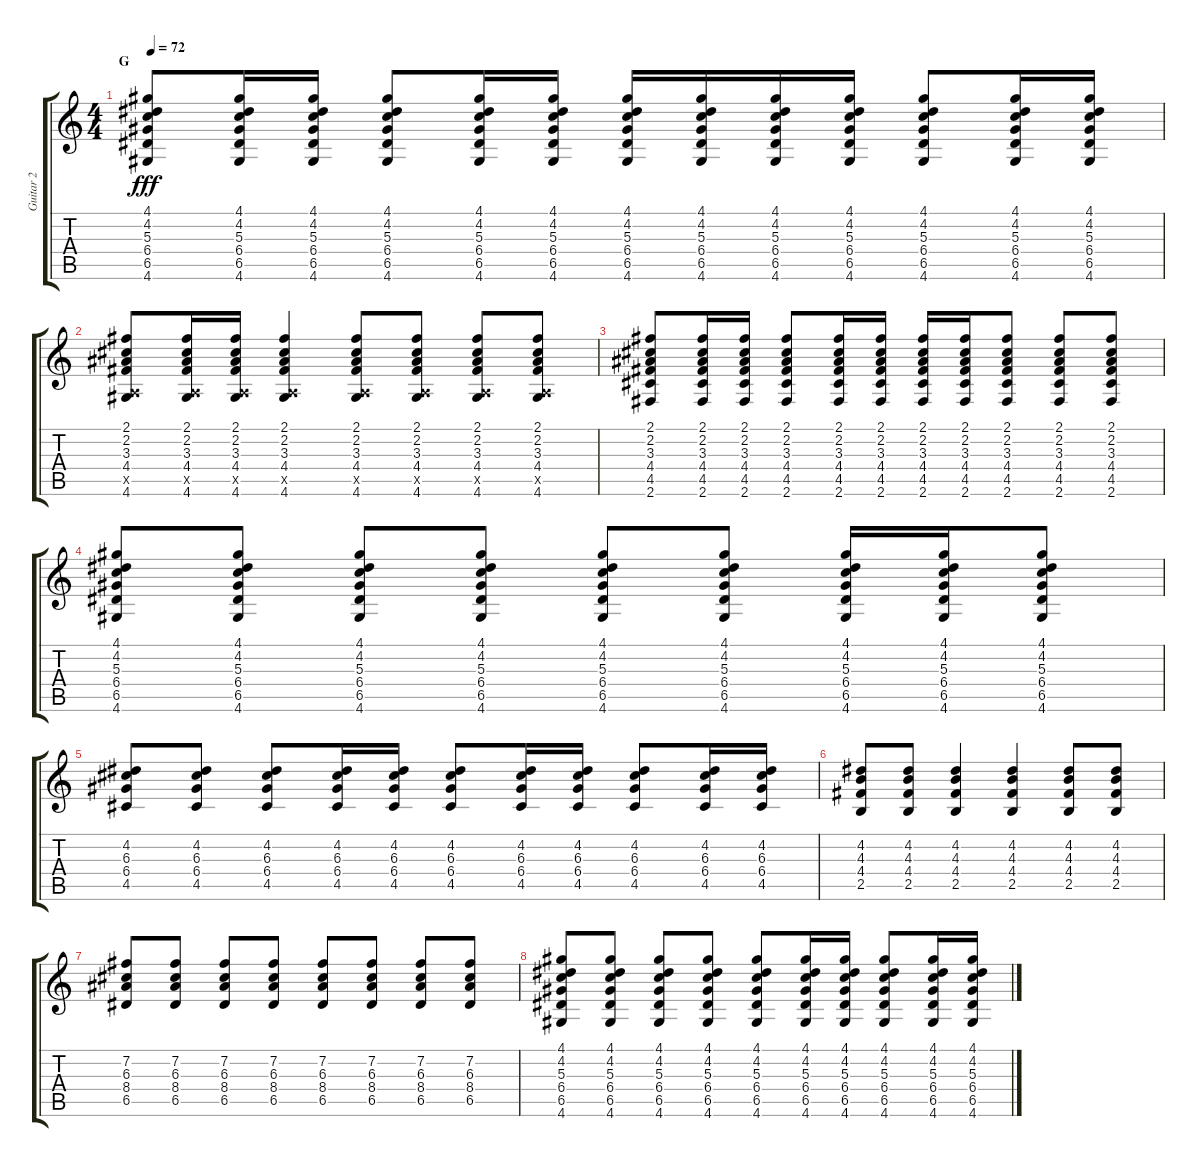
\track ("Guitar 2" "Guitar 2") {instrument acousticguitarsteel}
\staff {score tabs}
\tuning (E4 B3 G3 D3 A2 E2) {hide}
\ts (4 4)
\section ("" "G")
\tempo 72
\clef g2
\ks c
(4.1 4.2 5.3 6.4 6.5 4.6).8{dy fff} (4.1 4.2 5.3 6.4 6.5 4.6).16 (4.1 4.2 5.3 6.4 6.5 4.6).16 (4.1 4.2 5.3 6.4 6.5 4.6).8 (4.1 4.2 5.3 6.4 6.5 4.6).16 (4.1 4.2 5.3 6.4 6.5 4.6).16 (4.1 4.2 5.3 6.4 6.5 4.6).16 (4.1 4.2 5.3 6.4 6.5 4.6).16 (4.1 4.2 5.3 6.4 6.5 4.6).16 (4.1 4.2 5.3 6.4 6.5 4.6).16 (4.1 4.2 5.3 6.4 6.5 4.6).8 (4.1 4.2 5.3 6.4 6.5 4.6).16 (4.1 4.2 5.3 6.4 6.5 4.6).16 |
(2.1 2.2 3.3 4.4 0.5{x} 4.6).8 (2.1 2.2 3.3 4.4 0.5{x} 4.6).16 (2.1 2.2 3.3 4.4 0.5{x} 4.6).16 (2.1 2.2 3.3 4.4 0.5{x} 4.6).4 (2.1 2.2 3.3 4.4 0.5{x} 4.6).8 (2.1 2.2 3.3 4.4 0.5{x} 4.6).8 (2.1 2.2 3.3 4.4 0.5{x} 4.6).8 (2.1 2.2 3.3 4.4 0.5{x} 4.6).8 |
(2.1 2.2 3.3 4.4 4.5 2.6).8 (2.1 2.2 3.3 4.4 4.5 2.6).16 (2.1 2.2 3.3 4.4 4.5 2.6).16 (2.1 2.2 3.3 4.4 4.5 2.6).8 (2.1 2.2 3.3 4.4 4.5 2.6).16 (2.1 2.2 3.3 4.4 4.5 2.6).16 (2.1 2.2 3.3 4.4 4.5 2.6).16 (2.1 2.2 3.3 4.4 4.5 2.6).16 (2.1 2.2 3.3 4.4 4.5 2.6).8 (2.1 2.2 3.3 4.4 4.5 2.6).8 (2.1 2.2 3.3 4.4 4.5 2.6).8 |
(4.1 4.2 5.3 6.4 6.5 4.6).8 (4.1 4.2 5.3 6.4 6.5 4.6).8 (4.1 4.2 5.3 6.4 6.5 4.6).8 (4.1 4.2 5.3 6.4 6.5 4.6).8 (4.1 4.2 5.3 6.4 6.5 4.6).8 (4.1 4.2 5.3 6.4 6.5 4.6).8 (4.1 4.2 5.3 6.4 6.5 4.6).16 (4.1 4.2 5.3 6.4 6.5 4.6).16 (4.1 4.2 5.3 6.4 6.5 4.6).8 |
(4.2 6.3 6.4 4.5).8 (4.2 6.3 6.4 4.5).8 (4.2 6.3 6.4 4.5).8 (4.2 6.3 6.4 4.5).16 (4.2 6.3 6.4 4.5).16 (4.2 6.3 6.4 4.5).8 (4.2 6.3 6.4 4.5).16 (4.2 6.3 6.4 4.5).16 (4.2 6.3 6.4 4.5).8 (4.2 6.3 6.4 4.5).16 (4.2 6.3 6.4 4.5).16 |
(4.2 4.3 4.4 2.5).8 (4.2 4.3 4.4 2.5).8 (4.2 4.3 4.4 2.5).4 (4.2 4.3 4.4 2.5).4 (4.2 4.3 4.4 2.5).8 (4.2 4.3 4.4 2.5).8 |
(7.2 6.3 8.4 6.5).8 (7.2 6.3 8.4 6.5).8 (7.2 6.3 8.4 6.5).8 (7.2 6.3 8.4 6.5).8 (7.2 6.3 8.4 6.5).8 (7.2 6.3 8.4 6.5).8 (7.2 6.3 8.4 6.5).8 (7.2 6.3 8.4 6.5).8 |
(4.1 4.2 5.3 6.4 6.5 4.6).8 (4.1 4.2 5.3 6.4 6.5 4.6).8 (4.1 4.2 5.3 6.4 6.5 4.6).8 (4.1 4.2 5.3 6.4 6.5 4.6).8 (4.1 4.2 5.3 6.4 6.5 4.6).8 (4.1 4.2 5.3 6.4 6.5 4.6).16 (4.1 4.2 5.3 6.4 6.5 4.6).16 (4.1 4.2 5.3 6.4 6.5 4.6).8 (4.1 4.2 5.3 6.4 6.5 4.6).16 (4.1 4.2 5.3 6.4 6.5 4.6).16
